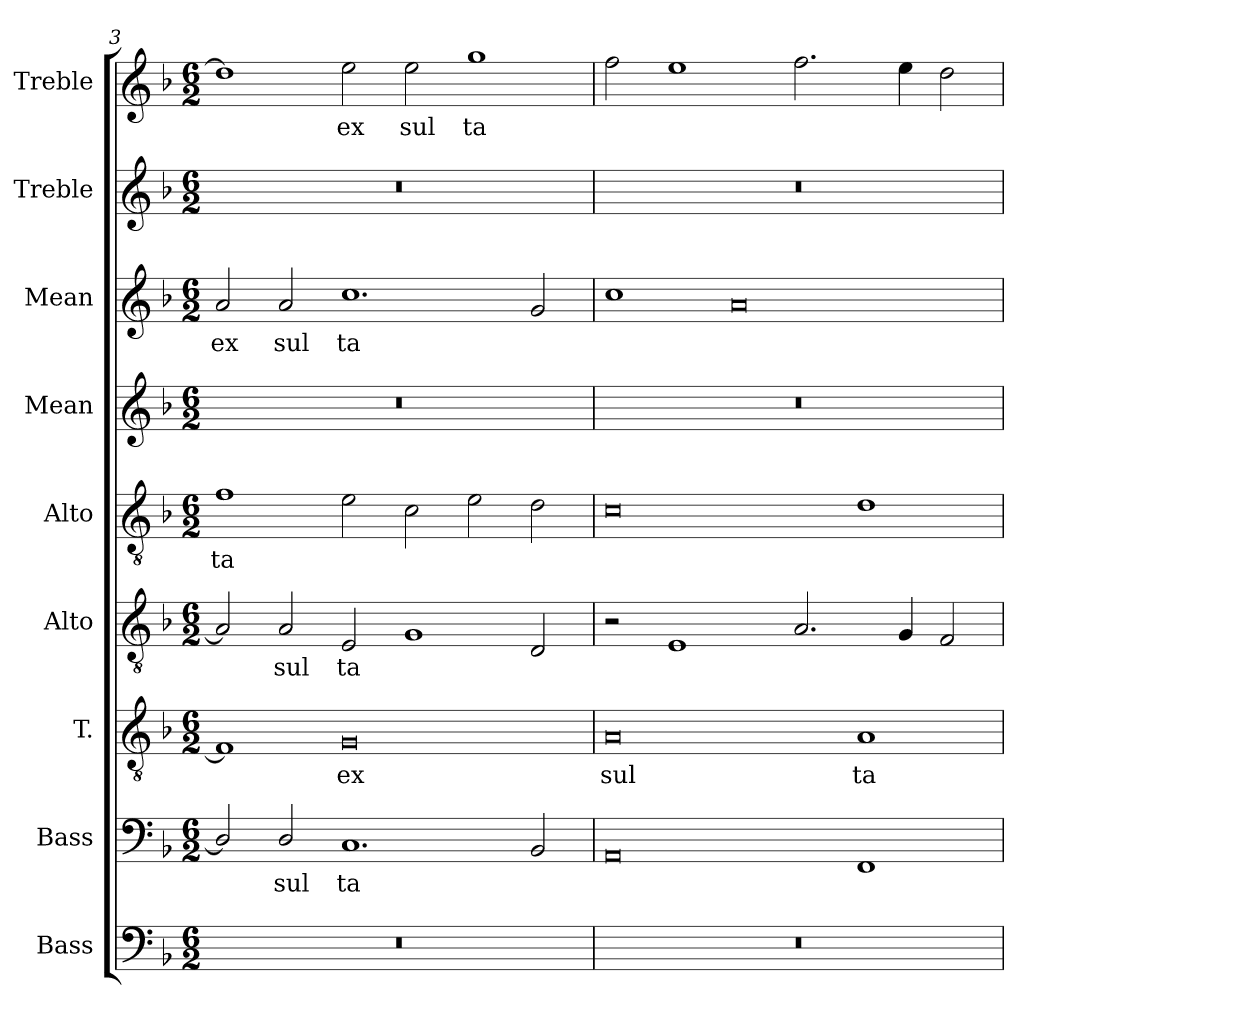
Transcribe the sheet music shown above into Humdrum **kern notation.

**kern	**kern	**text	**kern	**text	**kern	**text	**kern	**text	**kern	**kern	**text	**kern	**kern	**text
*part9	*part8	*part8	*part7	*part7	*part6	*part6	*part5	*part5	*part4	*part3	*part3	*part2	*part1	*part1
*staff9	*staff8	*staff8	*staff7	*staff7	*staff6	*staff6	*staff5	*staff5	*staff4	*staff3	*staff3	*staff2	*staff1	*staff1
*I"Bass	*I"Bass	*	*I"T.	*	*I"Alto	*	*I"Alto	*	*I"Mean	*I"Mean	*	*I"Treble	*I"Treble	*
*I'B.	*I'B.	*	*I'T.	*	*I'A2.	*	*I'A1.	*	*I'M.	*I'M.	*	*I'Tr.	*I'Tr.	*
*clefF4	*clefF4	*	*clefGv2	*	*clefGv2	*	*clefGv2	*	*clefG2	*clefG2	*	*clefG2	*clefG2	*
*	*	*	*ITrd7c12	*	*ITrd7c12	*	*ITrd7c12	*	*	*	*	*	*	*
*k[b-]	*k[b-]	*	*k[b-]	*	*k[b-]	*	*k[b-]	*	*k[b-]	*k[b-]	*	*k[b-]	*k[b-]	*
*F:	*F:	*	*F:	*	*F:	*	*F:	*	*F:	*F:	*	*F:	*F:	*
*M6/2	*M6/2	*	*M6/2	*	*M6/2	*	*M6/2	*	*M6/2	*M6/2	*	*M6/2	*M6/2	*
=3	=3	=3	=3	=3	=3	=3	=3	=3	=3	=3	=3	=3	=3	=3
!LO:N:vis=1	!	!	!	!	!	!	!	!	!	!	!	!	!	!
!	!	!	!	!	!	!	!	!LO:LY:b:color=#000000	!LO:N:vis=1	!	!	!	!	!
!	!	!	!	!	!	!	!	!	!	!	!LO:LY:b:color=#000000	!LO:N:vis=1	!	!
0.r	2Di/]	.	1FFi]	.	2AAi/]	.	1Fi	ta	0.r	2ai/	ex	0.r	1ddi]	.
!	!	!LO:LY:b:color=#000000	!	!	!	!	!	!	!	!	!	!	!	!
!	!	!	!	!	!	!LO:LY:b:color=#000000	!	!	!	!	!	!	!	!
!	!	!	!	!	!	!	!	!	!	!	!LO:LY:b:color=#000000	!	!	!
.	2Di/	sul	.	.	2AAi/	sul	.	.	.	2ai/	sul	.	.	.
!	!	!LO:LY:b:color=#000000	!	!	!	!	!	!	!	!	!	!	!	!
!	!	!	!	!LO:LY:b:color=#000000	!	!	!	!	!	!	!	!	!	!
!	!	!	!	!	!	!LO:LY:b:color=#000000	!	!	!	!	!	!	!	!
!	!	!	!	!	!	!	!	!	!	!	!LO:LY:b:color=#000000	!	!	!
!	!	!	!	!	!	!	!	!	!	!	!	!	!	!LO:LY:b:color=#000000
.	1.Ci	ta	0GGi	ex	2EEi/	ta	2Ei\	.	.	1.cci	ta	.	2eei\	ex
!	!	!	!	!	!	!	!	!	!	!	!	!	!	!LO:LY:b:color=#000000
.	.	.	.	.	1GGi	.	2Ci\	.	.	.	.	.	2eei\	sul
!	!	!	!	!	!	!	!	!	!	!	!	!	!	!LO:LY:b:color=#000000
.	.	.	.	.	.	.	2Ei\	.	.	.	.	.	1ggi	ta
.	2BB-i/	.	.	.	2DDi/	.	2Di\	.	.	2gi/	.	.	.	.
=4	=4	=4	=4	=4	=4	=4	=4	=4	=4	=4	=4	=4	=4	=4
!LO:N:vis=1	!	!	!	!	!	!	!	!	!	!	!	!	!	!
!	!	!	!	!LO:LY:b:color=#000000	!	!	!	!	!LO:N:vis=1	!	!	!LO:N:vis=1	!	!
0.r	0AAi	.	0AAi	sul	2r	.	0Ci	.	0.r	1cci	.	0.r	2ffi\	.
.	.	.	.	.	1EEi	.	.	.	.	.	.	.	1eei	.
.	.	.	.	.	.	.	.	.	.	0ai	.	.	.	.
.	.	.	.	.	2.AAi/	.	.	.	.	.	.	.	2.ffi\	.
!	!	!	!	!LO:LY:b:color=#000000	!	!	!	!	!	!	!	!	!	!
.	1FFi	.	1AAi	ta	.	.	1Di	.	.	.	.	.	.	.
.	.	.	.	.	4GGi/	.	.	.	.	.	.	.	4eei\	.
.	.	.	.	.	2FFi/	.	.	.	.	.	.	.	2ddi\	.
=	=	=	=	=	=	=	=	=	=	=	=	=	=	=
*-	*-	*-	*-	*-	*-	*-	*-	*-	*-	*-	*-	*-	*-	*-
